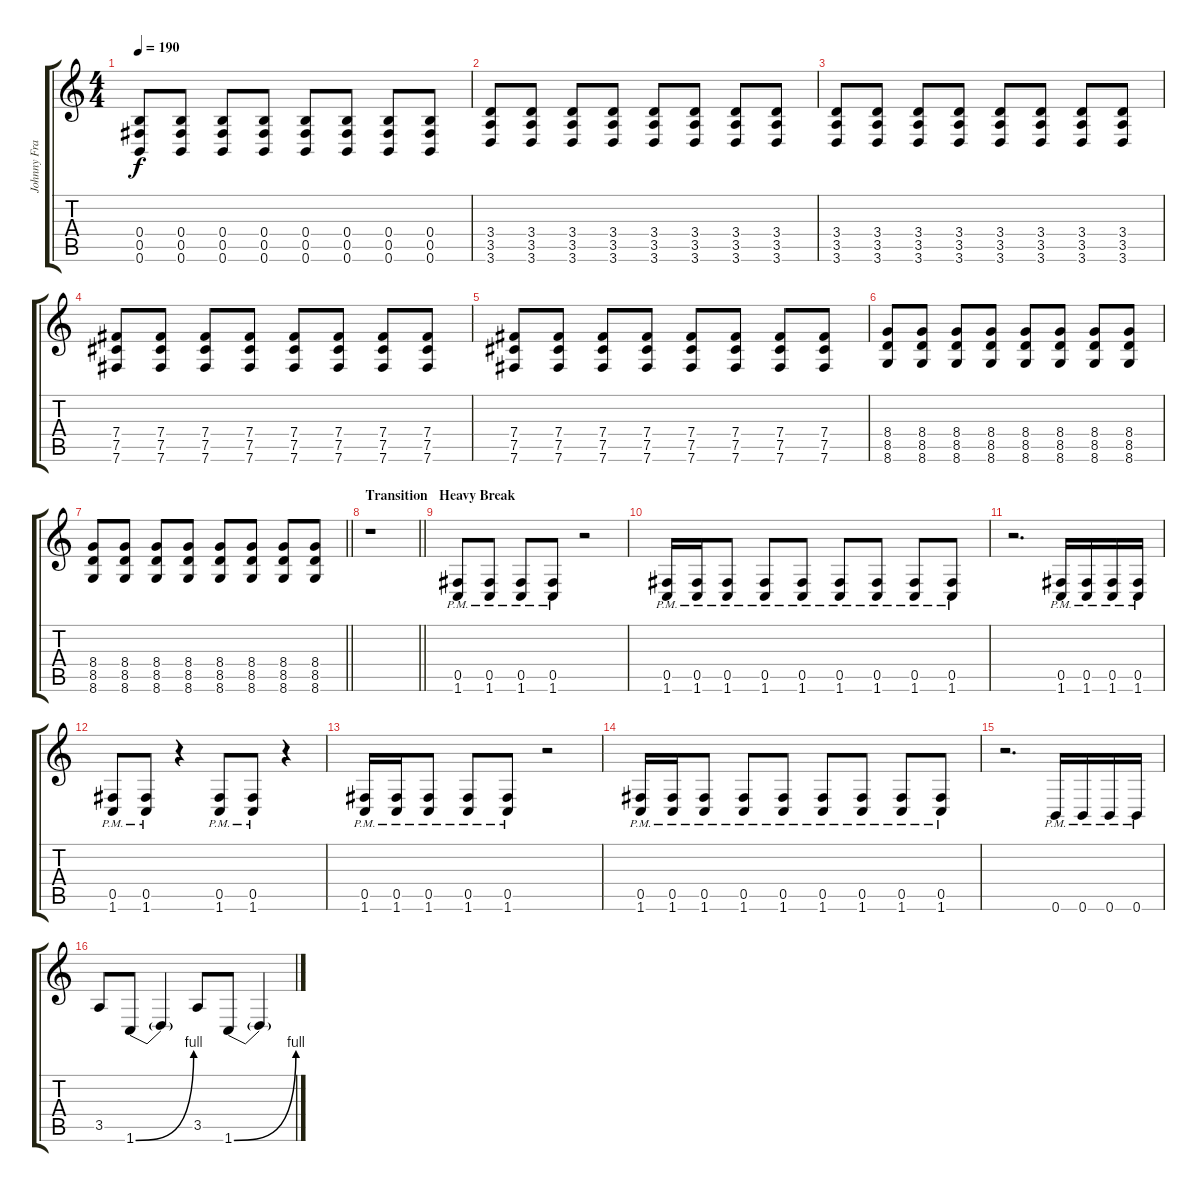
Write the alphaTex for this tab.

\track ("Johnny Franck" "Johnny Fra") {instrument distortionguitar}
\staff {score tabs}
\tuning (Db4 Ab3 E3 B2 Gb2 B1) {hide}
\ts (4 4)
\tempo 190
\clef g2
\ks c
(0.4 0.5 0.6).8{dy f} (0.4 0.5 0.6).8 (0.4 0.5 0.6).8 (0.4 0.5 0.6).8 (0.4 0.5 0.6).8 (0.4 0.5 0.6).8 (0.4 0.5 0.6).8 (0.4 0.5 0.6).8 |
(3.4 3.5 3.6).8 (3.4 3.5 3.6).8 (3.4 3.5 3.6).8 (3.4 3.5 3.6).8 (3.4 3.5 3.6).8 (3.4 3.5 3.6).8 (3.4 3.5 3.6).8 (3.4 3.5 3.6).8 |
(3.4 3.5 3.6).8 (3.4 3.5 3.6).8 (3.4 3.5 3.6).8 (3.4 3.5 3.6).8 (3.4 3.5 3.6).8 (3.4 3.5 3.6).8 (3.4 3.5 3.6).8 (3.4 3.5 3.6).8 |
(7.4 7.5 7.6).8 (7.4 7.5 7.6).8 (7.4 7.5 7.6).8 (7.4 7.5 7.6).8 (7.4 7.5 7.6).8 (7.4 7.5 7.6).8 (7.4 7.5 7.6).8 (7.4 7.5 7.6).8 |
(7.4 7.5 7.6).8 (7.4 7.5 7.6).8 (7.4 7.5 7.6).8 (7.4 7.5 7.6).8 (7.4 7.5 7.6).8 (7.4 7.5 7.6).8 (7.4 7.5 7.6).8 (7.4 7.5 7.6).8 |
(8.4 8.5 8.6).8 (8.4 8.5 8.6).8 (8.4 8.5 8.6).8 (8.4 8.5 8.6).8 (8.4 8.5 8.6).8 (8.4 8.5 8.6).8 (8.4 8.5 8.6).8 (8.4 8.5 8.6).8 |
\barLineRight lightlight
(8.4 8.5 8.6).8 (8.4 8.5 8.6).8 (8.4 8.5 8.6).8 (8.4 8.5 8.6).8 (8.4 8.5 8.6).8 (8.4 8.5 8.6).8 (8.4 8.5 8.6).8 (8.4 8.5 8.6).8 |
\section ("" "Transition")
\barLineRight lightlight
r.1 |
\section ("" "Heavy Break")
(0.5{pm} 1.6{pm}).8 (0.5{pm} 1.6{pm}).8 (0.5{pm} 1.6{pm}).8 (0.5{pm} 1.6{pm}).8 r.2 |
(0.5{pm} 1.6{pm}).16 (0.5{pm} 1.6{pm}).16 (0.5{pm} 1.6{pm}).8 (0.5{pm} 1.6{pm}).8 (0.5{pm} 1.6{pm}).8 (0.5{pm} 1.6{pm}).8 (0.5{pm} 1.6{pm}).8 (0.5{pm} 1.6{pm}).8 (0.5{pm} 1.6{pm}).8 |
r.2{d} (0.5{pm} 1.6{pm}).16 (0.5{pm} 1.6{pm}).16 (0.5{pm} 1.6{pm}).16 (0.5{pm} 1.6{pm}).16 |
(0.5{pm} 1.6{pm}).8 (0.5{pm} 1.6{pm}).8 r.4 (0.5{pm} 1.6{pm}).8 (0.5{pm} 1.6{pm}).8 r.4 |
(0.5{pm} 1.6{pm}).16 (0.5{pm} 1.6{pm}).16 (0.5{pm} 1.6{pm}).8 (0.5{pm} 1.6{pm}).8 (0.5{pm} 1.6{pm}).8 r.2 |
(0.5{pm} 1.6{pm}).16 (0.5{pm} 1.6{pm}).16 (0.5{pm} 1.6{pm}).8 (0.5{pm} 1.6{pm}).8 (0.5{pm} 1.6{pm}).8 (0.5{pm} 1.6{pm}).8 (0.5{pm} 1.6{pm}).8 (0.5{pm} 1.6{pm}).8 (0.5{pm} 1.6{pm}).8 |
r.2{d} 0.6{pm}.16 0.6{pm}.16 0.6{pm}.16 0.6{pm}.16 |
3.5.8 1.6{be (bend 0 0 60 4)}.8 1.6{t}.4 3.5.8 1.6{be (bend 0 0 60 4)}.8 1.6{t}.4
